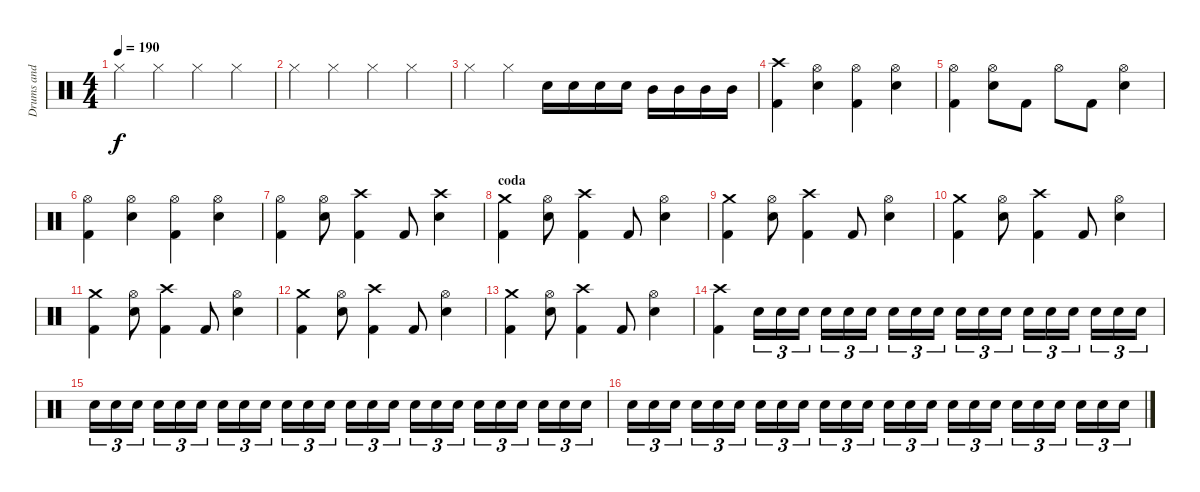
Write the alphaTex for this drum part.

\track ("Drums and Percussion (Pace)" "Drums and ") {instrument percussion}
\staff {score}
\articulation defaults
\ts (4 4)
\tempo 190
\clef neutral
\ks c "Hi-Hat (closed)".4{dy f} "Hi-Hat (closed)".4 "Hi-Hat (closed)".4 "Hi-Hat (closed)".4
|
"Hi-Hat (closed)".4 "Hi-Hat (closed)".4 "Hi-Hat (closed)".4 "Hi-Hat (closed)".4 |
"Hi-Hat (closed)".4 "Hi-Hat (closed)".4 "Electric Snare (hit)".16 "Electric Snare (hit)".16 "Electric Snare (hit)".16 "Electric Snare (hit)".16 "Mid Tom (hit)".16 "Mid Tom (hit)".16 "Mid Tom (hit)".16 "Mid Tom (hit)".16 |
("Crash high (hit)" "Kick (hit) 2").4 ("Hi-Hat (open)" "Electric Snare (hit)").4 ("Hi-Hat (open)" "Kick (hit) 2").4 ("Hi-Hat (open)" "Electric Snare (hit)").4 |
("Hi-Hat (open)" "Kick (hit) 2").4 ("Hi-Hat (open)" "Electric Snare (hit)").8 "Kick (hit) 2".8 "Hi-Hat (open)".8 "Kick (hit) 2".8 ("Hi-Hat (open)" "Electric Snare (hit)").4 |
("Hi-Hat (open)" "Kick (hit) 2").4 ("Hi-Hat (open)" "Electric Snare (hit)").4 ("Hi-Hat (open)" "Kick (hit) 2").4 ("Hi-Hat (open)" "Electric Snare (hit)").4 |
("Hi-Hat (open)" "Kick (hit) 2").4 ("Hi-Hat (open)" "Electric Snare (hit)").8 ("Crash high (hit)" "Kick (hit) 2").4 "Kick (hit) 2".8 ("Crash high (hit)" "Electric Snare (hit)").4 |
\section ("" "coda")
("Crash medium (hit)" "Kick (hit) 2").4 ("Hi-Hat (open)" "Electric Snare (hit)").8 ("Crash high (hit)" "Kick (hit) 2").4 "Kick (hit) 2".8 ("Hi-Hat (open)" "Electric Snare (hit)").4 |
("Crash medium (hit)" "Kick (hit) 2").4 ("Hi-Hat (open)" "Electric Snare (hit)").8 ("Crash high (hit)" "Kick (hit) 2").4 "Kick (hit) 2".8 ("Hi-Hat (open)" "Electric Snare (hit)").4 |
("Crash medium (hit)" "Kick (hit) 2").4 ("Hi-Hat (open)" "Electric Snare (hit)").8 ("Crash high (hit)" "Kick (hit) 2").4 "Kick (hit) 2".8 ("Hi-Hat (open)" "Electric Snare (hit)").4 |
("Crash medium (hit)" "Kick (hit) 2").4 ("Hi-Hat (open)" "Electric Snare (hit)").8 ("Crash high (hit)" "Kick (hit) 2").4 "Kick (hit) 2".8 ("Hi-Hat (open)" "Electric Snare (hit)").4 |
("Crash medium (hit)" "Kick (hit) 2").4 ("Hi-Hat (open)" "Electric Snare (hit)").8 ("Crash high (hit)" "Kick (hit) 2").4 "Kick (hit) 2".8 ("Hi-Hat (open)" "Electric Snare (hit)").4 |
("Crash medium (hit)" "Kick (hit) 2").4 ("Hi-Hat (open)" "Electric Snare (hit)").8 ("Crash high (hit)" "Kick (hit) 2").4 "Kick (hit) 2".8 ("Hi-Hat (open)" "Electric Snare (hit)").4 |
("Crash high (hit)" "Kick (hit) 2").4 "Electric Snare (hit)".16{tu (3 2)} "Electric Snare (hit)".16{tu (3 2)} "Electric Snare (hit)".16{tu (3 2)} "Electric Snare (hit)".16{tu (3 2)} "Electric Snare (hit)".16{tu (3 2)} "Electric Snare (hit)".16{tu (3 2)} "Electric Snare (hit)".16{tu (3 2)} "Electric Snare (hit)".16{tu (3 2)} "Electric Snare (hit)".16{tu (3 2)} "Electric Snare (hit)".16{tu (3 2)} "Electric Snare (hit)".16{tu (3 2)} "Electric Snare (hit)".16{tu (3 2)} "Electric Snare (hit)".16{tu (3 2)} "Electric Snare (hit)".16{tu (3 2)} "Electric Snare (hit)".16{tu (3 2)} "Electric Snare (hit)".16{tu (3 2)} "Electric Snare (hit)".16{tu (3 2)} "Electric Snare (hit)".16{tu (3 2)} |
"Electric Snare (hit)".16{tu (3 2)} "Electric Snare (hit)".16{tu (3 2)} "Electric Snare (hit)".16{tu (3 2)} "Electric Snare (hit)".16{tu (3 2)} "Electric Snare (hit)".16{tu (3 2)} "Electric Snare (hit)".16{tu (3 2)} "Electric Snare (hit)".16{tu (3 2)} "Electric Snare (hit)".16{tu (3 2)} "Electric Snare (hit)".16{tu (3 2)} "Electric Snare (hit)".16{tu (3 2)} "Electric Snare (hit)".16{tu (3 2)} "Electric Snare (hit)".16{tu (3 2)} "Electric Snare (hit)".16{tu (3 2)} "Electric Snare (hit)".16{tu (3 2)} "Electric Snare (hit)".16{tu (3 2)} "Electric Snare (hit)".16{tu (3 2)} "Electric Snare (hit)".16{tu (3 2)} "Electric Snare (hit)".16{tu (3 2)} "Electric Snare (hit)".16{tu (3 2)} "Electric Snare (hit)".16{tu (3 2)} "Electric Snare (hit)".16{tu (3 2)} "Electric Snare (hit)".16{tu (3 2)} "Electric Snare (hit)".16{tu (3 2)} "Electric Snare (hit)".16{tu (3 2)} |
"Electric Snare (hit)".16{tu (3 2)} "Electric Snare (hit)".16{tu (3 2)} "Electric Snare (hit)".16{tu (3 2)} "Electric Snare (hit)".16{tu (3 2)} "Electric Snare (hit)".16{tu (3 2)} "Electric Snare (hit)".16{tu (3 2)} "Electric Snare (hit)".16{tu (3 2)} "Electric Snare (hit)".16{tu (3 2)} "Electric Snare (hit)".16{tu (3 2)} "Electric Snare (hit)".16{tu (3 2)} "Electric Snare (hit)".16{tu (3 2)} "Electric Snare (hit)".16{tu (3 2)} "Electric Snare (hit)".16{tu (3 2)} "Electric Snare (hit)".16{tu (3 2)} "Electric Snare (hit)".16{tu (3 2)} "Electric Snare (hit)".16{tu (3 2)} "Electric Snare (hit)".16{tu (3 2)} "Electric Snare (hit)".16{tu (3 2)} "Electric Snare (hit)".16{tu (3 2)} "Electric Snare (hit)".16{tu (3 2)} "Electric Snare (hit)".16{tu (3 2)} "Electric Snare (hit)".16{tu (3 2)} "Electric Snare (hit)".16{tu (3 2)} "Electric Snare (hit)".16{tu (3 2)}
